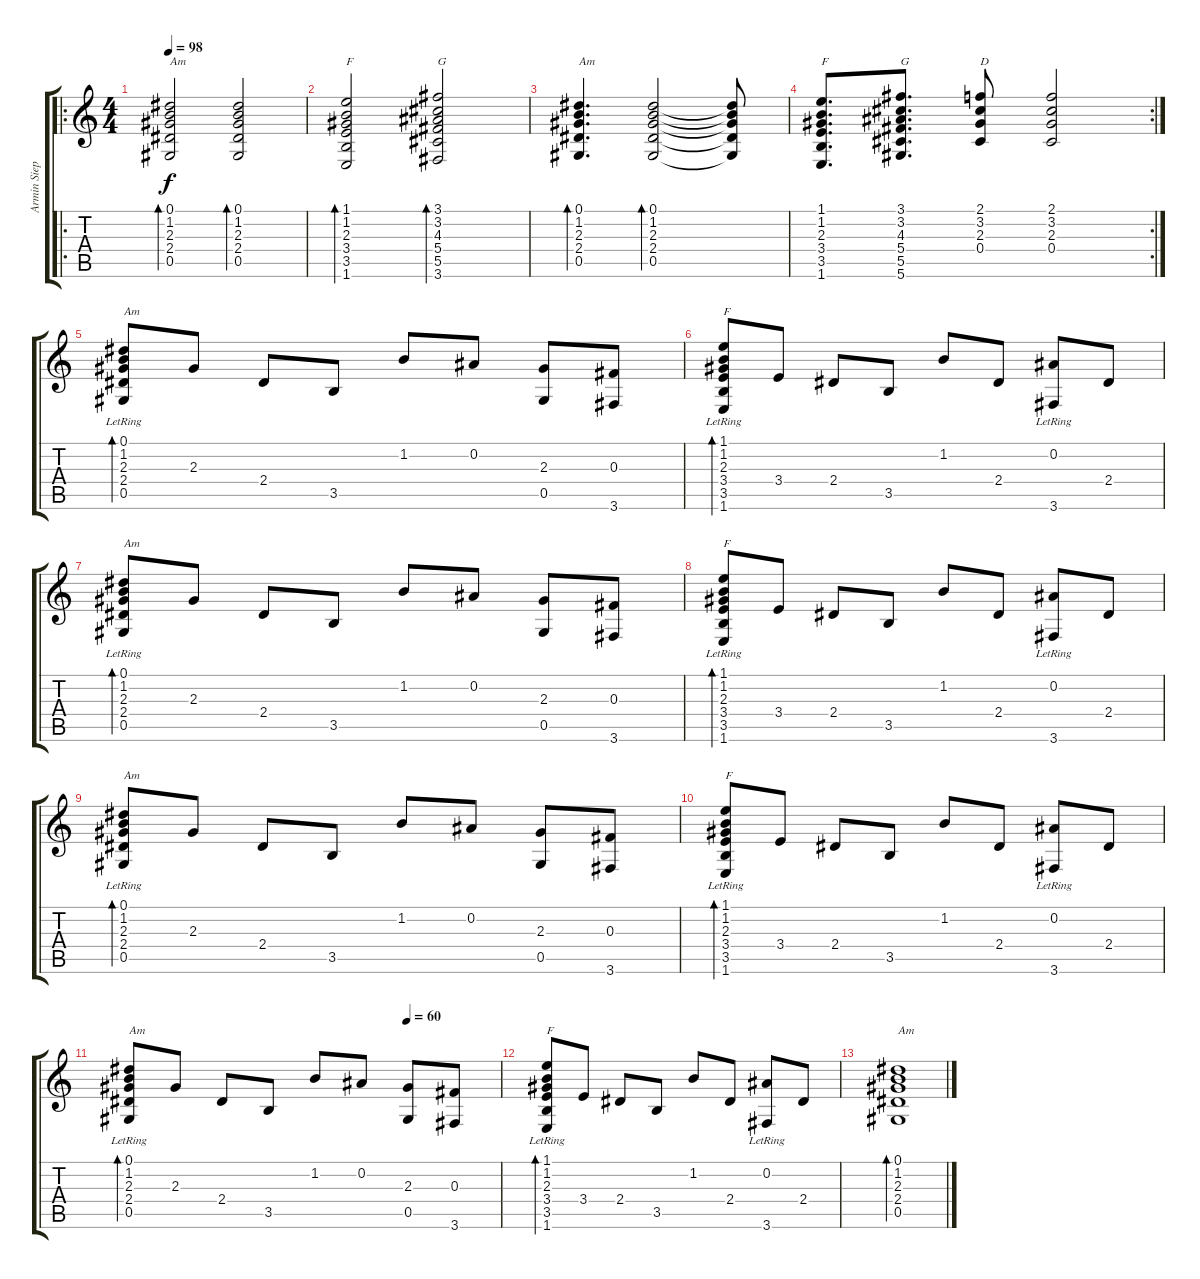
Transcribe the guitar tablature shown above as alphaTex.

\track ("Armin Siepen" "Armin Siep") {instrument acousticguitarsteel}
\staff {score tabs}
\tuning (Eb4 Bb3 Gb3 Db3 Ab2 Eb2) {hide}
\ro
\ts (4 4)
\tempo 98
\clef g2
\ks c
(0.1 1.2 2.3 2.4 0.5).2{bd 120 txt "Am" dy f} (0.1 1.2 2.3 2.4 0.5).2{bd 120} |
(1.1 1.2 2.3 3.4 3.5 1.6).2{bd 120 txt "F"} (3.1 3.2 4.3 5.4 5.5 3.6).2{bd 120 txt "G"} |
(0.1 1.2 2.3 2.4 0.5).4{d bd 120 txt "Am"} (0.1 1.2 2.3 2.4 0.5).2{bd 120} (0.1{t} 1.2{t} 2.3{t} 2.4{t} 0.5{t}).8 |
\rc 2
(1.1 1.2 2.3 3.4 3.5 1.6).8{d txt "F"} (3.1 3.2 4.3 5.4 5.5 5.6).8{d txt "G"} (2.1 3.2 2.3 0.4).8{txt "D"} (2.1 3.2 2.3 0.4).2 |
(0.1{lr} 1.2{lr} 2.3{lr} 2.4{lr} 0.5{lr}).8{bd 240 txt "Am"} 2.3.8 2.4.8 3.5.8 1.2.8 0.2.8 (2.3 0.5).8 (0.3 3.6).8 |
(1.1{lr} 1.2{lr} 2.3{lr} 3.4{lr} 3.5{lr} 1.6{lr}).8{bd 240 txt "F"} 3.4.8 2.4.8 3.5.8 1.2.8 2.4.8 (0.2 3.6{lr}).8 2.4.8 |
(0.1{lr} 1.2{lr} 2.3{lr} 2.4{lr} 0.5{lr}).8{bd 240 txt "Am"} 2.3.8 2.4.8 3.5.8 1.2.8 0.2.8 (2.3 0.5).8 (0.3 3.6).8 |
(1.1{lr} 1.2{lr} 2.3{lr} 3.4{lr} 3.5{lr} 1.6{lr}).8{bd 240 txt "F"} 3.4.8 2.4.8 3.5.8 1.2.8 2.4.8 (0.2 3.6{lr}).8 2.4.8 |
(0.1{lr} 1.2{lr} 2.3{lr} 2.4{lr} 0.5{lr}).8{bd 240 txt "Am"} 2.3.8 2.4.8 3.5.8 1.2.8 0.2.8 (2.3 0.5).8 (0.3 3.6).8 |
(1.1{lr} 1.2{lr} 2.3{lr} 3.4{lr} 3.5{lr} 1.6{lr}).8{bd 240 txt "F"} 3.4.8 2.4.8 3.5.8 1.2.8 2.4.8 (0.2 3.6{lr}).8 2.4.8 |
\tempo (60 0.75)
(0.1{lr} 1.2{lr} 2.3{lr} 2.4{lr} 0.5{lr}).8{bd 240 txt "Am"} 2.3.8 2.4.8 3.5.8 1.2.8 0.2.8 (2.3 0.5).8 (0.3 3.6).8 |
(1.1{lr} 1.2{lr} 2.3{lr} 3.4{lr} 3.5{lr} 1.6{lr}).8{bd 240 txt "F"} 3.4.8 2.4.8 3.5.8 1.2.8 2.4.8 (0.2 3.6{lr}).8 2.4.8 |
(0.1 1.2 2.3 2.4 0.5).1{bd 240 txt "Am"}
